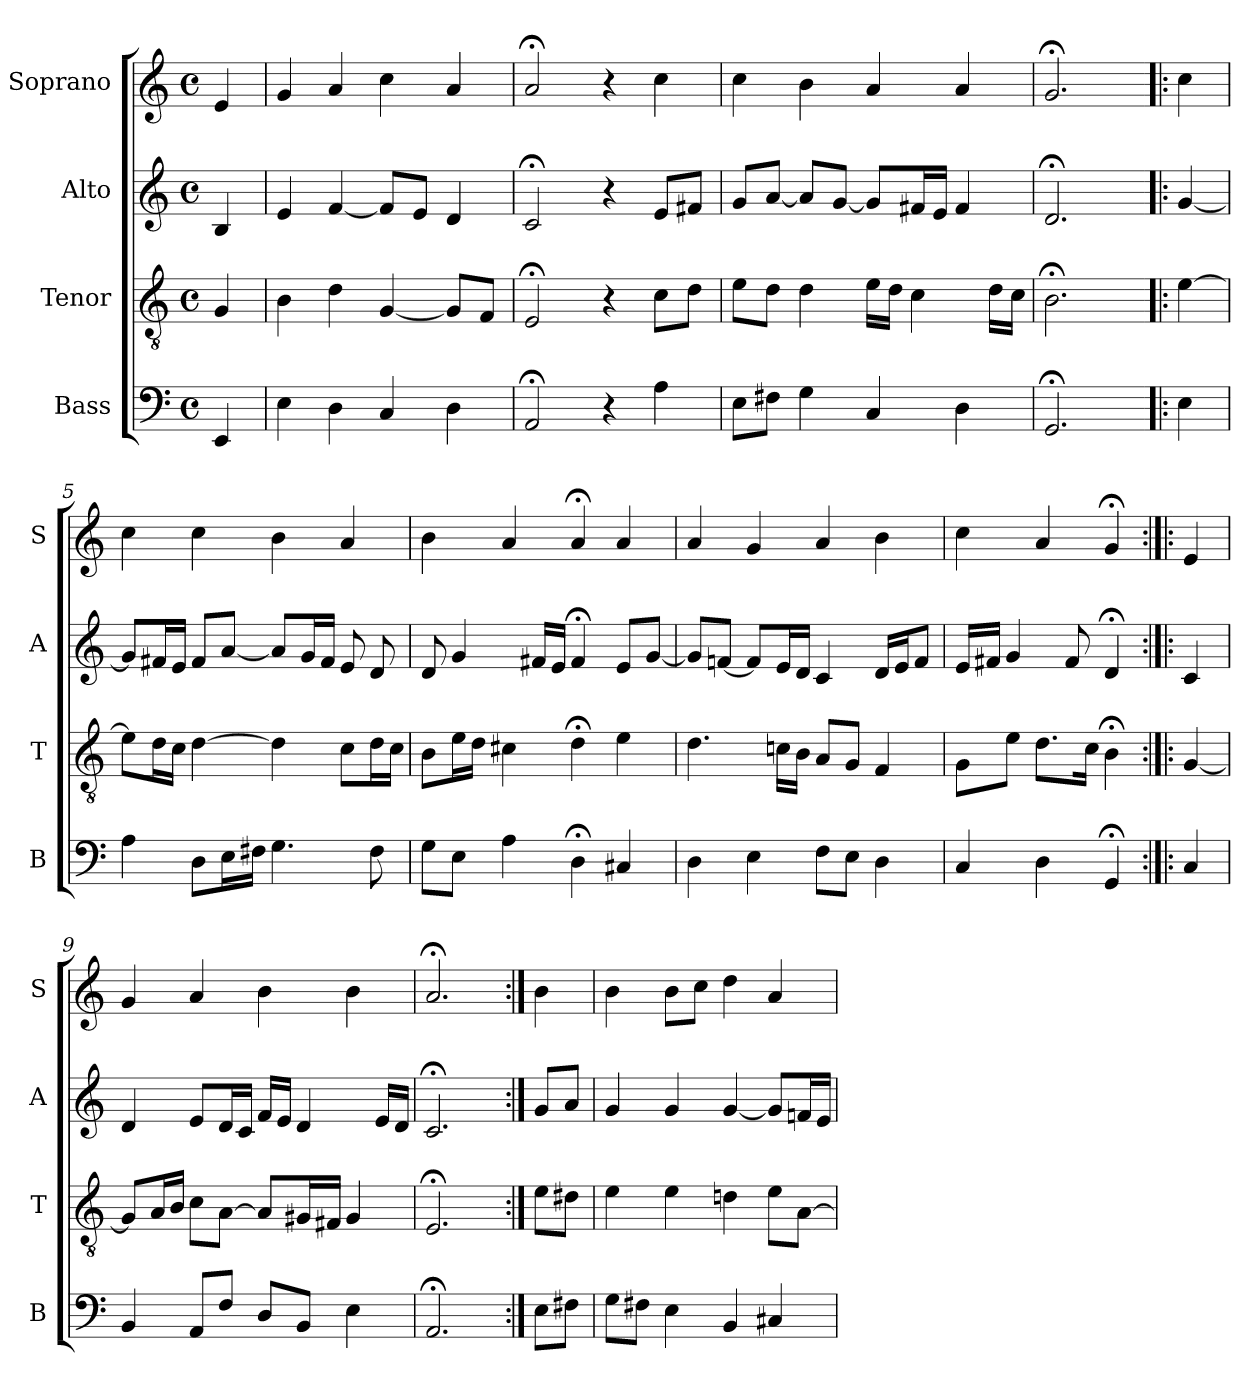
**kern	**kern	**kern	**kern
*part4	*part3	*part2	*part1
*staff4	*staff3	*staff2	*staff1
*I"Bass	*I"Tenor	*I"Alto	*I"Soprano
*I'B	*I'T	*I'A	*I'S
*clefF4	*clefGv2	*clefG2	*clefG2
*k[]	*k[]	*k[]	*k[]
*E:phr	*E:phr	*E:phr	*E:phr
*M4/4	*M4/4	*M4/4	*M4/4
*met(c)	*met(c)	*met(c)	*met(c)
*MM100	*MM100	*MM100	*MM100
=	=	=	=
4EE	4G	4B	4e
=1	=1	=1	=1
4E	4B	4e	4g
4D	4d	[4f	4a
4C	[4G	8fL]	4cc
.	.	8eJ	.
4D	8GL]	4d	4a
.	8FJ	.	.
=2	=2	=2	=2
2AA;<	2E;<	2c;<	2a;<
4r	4r	4r	4r
4A	8cL	8eL	4cc
.	8dJ	8f#XJ	.
=3	=3	=3	=3
8EL	8eL	8gL	4cc
8F#XJ	8dJ	[8aJ	.
4G	4d	8aL]	4b
.	.	[8gJ	.
4C	16eLL	8gL]	4a
.	16dJJ	.	.
.	4c	16f#XL	.
.	.	16eJJ	.
4D	.	4f#	4a
.	16dLL	.	.
.	16cJJ	.	.
=4	=4	=4	=4
2.GG;<	2.B;<	2.d;<	2.g;<
=!|:	=!|:	=!|:	=!|:
4E	[4e	[4g	4cc
=5	=5	=5	=5
4A	8eL]	8gL]	4cc
.	16dL	16f#XL	.
.	16cJJ	16eJJ	.
8DL	[4d	8f#L	4cc
16EL	.	[8aJ	.
16F#XJJ	.	.	.
4.G	4d]	8aL]	4b
.	.	16gL	.
.	.	16f#JJ	.
.	8cL	8e	4a
8F#	16dL	8d	.
.	16cJJ	.	.
=6	=6	=6	=6
8GL	8BL	8d	4b
8EJ	16eL	4g	.
.	16dJJ	.	.
4A	4c#X	.	4a
.	.	16f#XLL	.
.	.	16eJJ	.
4D;<	4d;<	4f#;<	4a;<
4C#X	4e	8eL	4a
.	.	[8gJ	.
=7	=7	=7	=7
4D	4.d	8gL]	4a
.	.	[8fnJ	.
4E	.	8fL]	4g
.	16cnLL	16eL	.
.	16BJJ	16dJJ	.
8FL	8AL	4c	4a
8EJ	8GJ	.	.
4D	4F	16dLL	4b
.	.	16eJ	.
.	.	8fJ	.
=8	=8	=8	=8
4C	8GL	16eLL	4cc
.	.	16f#XJJ	.
.	8eJ	4g	.
4D	8.dL	.	4a
.	.	8f#	.
.	16cJk	.	.
4GG;<	4B;<	4d;<	4g;<
=:|!|:	=:|!|:	=:|!|:	=:|!|:
4C	[4G	4c	4e
=9	=9	=9	=9
4BB	8GL]	4d	4g
.	16AL	.	.
.	16BJJ	.	.
8AAL	8cL	8eL	4a
8FJ	[8AiJ	16dL	.
.	.	16cJJ	.
8DL	8AiL]	16fLL	4b
.	.	16eiJJ	.
8BBJ	16G#XiL	4di	.
.	16F#XJJ	.	.
4E	4G#	.	4b
.	.	16eLL	.
.	.	16dJJ	.
=10	=10	=10	=10
2.AA;<	2.E;<	2.c;<	2.a;<
=:|!	=:|!	=:|!	=:|!
8EL	8eL	8gL	4b
8F#XJ	8d#XJ	8aJ	.
=11	=11	=11	=11
8GL	4e	4g	4b
8F#XJ	.	.	.
4E	4e	4g	8bL
.	.	.	8ccJ
4BB	4dn	[4g	4dd
4C#X	8eL	8gL]	4a
.	[8AJ	16fnL	.
.	.	16eJJ	.
=	=	=	=
*-	*-	*-	*-
